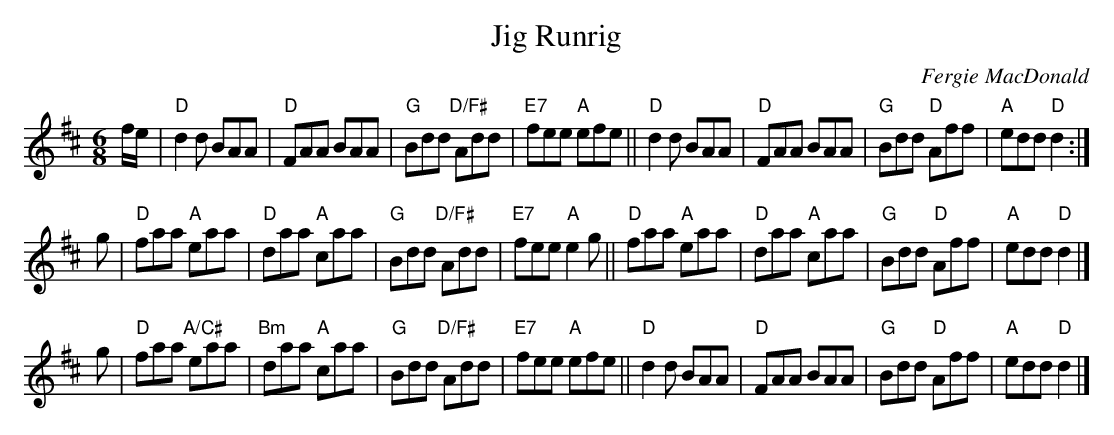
X:1
T:Jig Runrig
C:Fergie MacDonald
M:6/8
L:1/8
K:D
f/e/ \
| "D"d2d       BAA | "D"FAA    BAA | "G"Bdd "D/F#"Add |"E7"fee "A"efe \
||"D"d2d       BAA | "D"FAA    BAA | "G"Bdd "D"   Aff | "A"edd "D"d2 :|
g \
| "D"faa    "A"eaa | "D"daa "A"caa | "G"Bdd "D/F#"Add |"E7"fee "A"e2g \
||"D"faa    "A"eaa | "D"daa "A"caa | "G"Bdd "D"   Aff | "A"edd "D"d2 |]
g \
| "D"faa "A/C#"eaa |"Bm"daa "A"caa | "G"Bdd "D/F#"Add |"E7"fee "A"efe \
||"D"d2d       BAA | "D"FAA    BAA | "G"Bdd "D"   Aff | "A"edd "D"d2 |]
